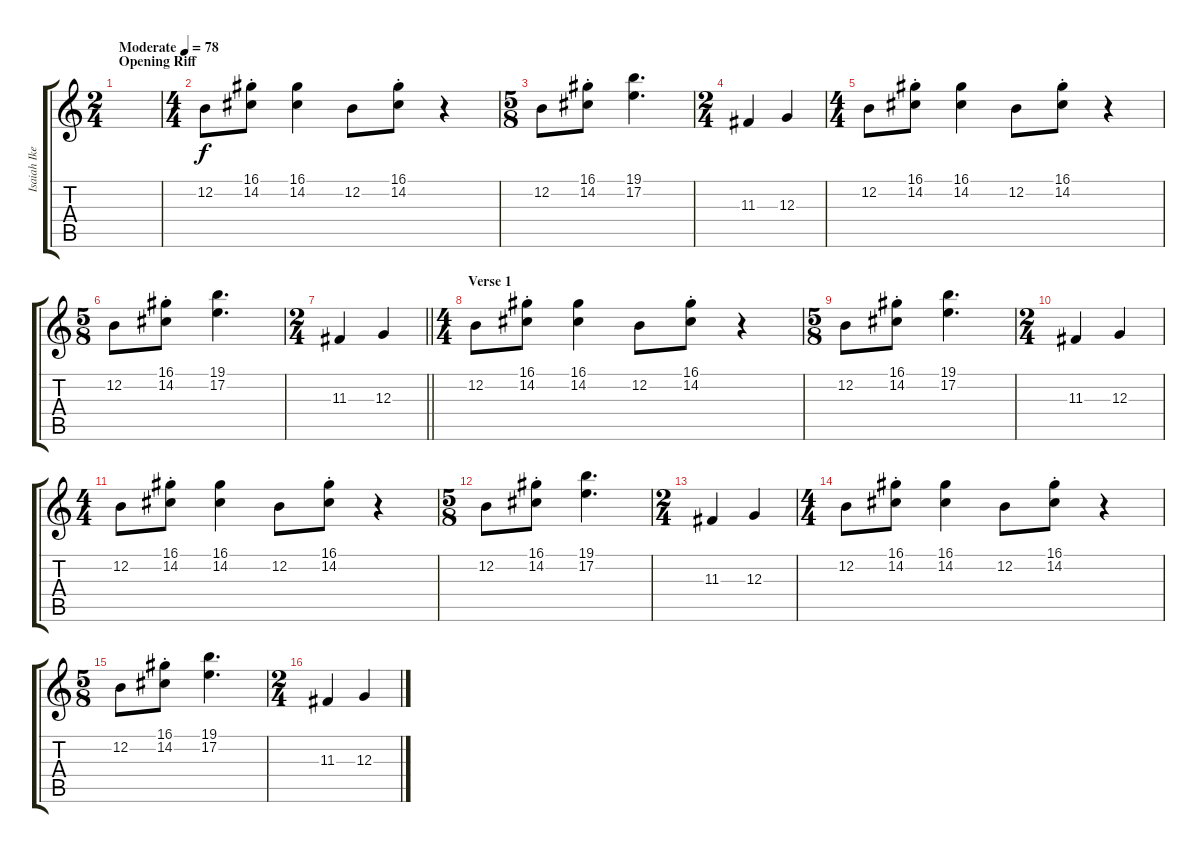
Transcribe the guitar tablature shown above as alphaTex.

\track ("Isaiah Ikey Owens" "Isaiah Ike") {instrument rockorgan}
\staff {score tabs}
\tuning (E4 B3 G3 D3 A2 E2) {hide}
\ts (2 4)
\section ("" "Opening Riff")
\tempo (78 "Moderate")
\clef g2
\ks c
|
\ts (4 4)
12.2.8 (16.1{st} 14.2{st}).8 (16.1 14.2).4 12.2.8 (16.1{st} 14.2{st}).8 r.4 |
\ts (5 8)
12.2.8 (16.1{st} 14.2{st}).8 (19.1 17.2).4{d} |
\ts (2 4)
11.3.4 12.3.4 |
\ts (4 4)
12.2.8 (16.1{st} 14.2{st}).8 (16.1 14.2).4 12.2.8 (16.1{st} 14.2{st}).8 r.4 |
\ts (5 8)
12.2.8 (16.1{st} 14.2{st}).8 (19.1 17.2).4{d} |
\ts (2 4)
\barLineRight lightlight
11.3.4 12.3.4 |
\ts (4 4)
\section ("" "Verse 1")
12.2.8 (16.1{st} 14.2{st}).8 (16.1 14.2).4 12.2.8 (16.1{st} 14.2{st}).8 r.4 |
\ts (5 8)
12.2.8 (16.1{st} 14.2{st}).8 (19.1 17.2).4{d} |
\ts (2 4)
11.3.4 12.3.4 |
\ts (4 4)
12.2.8 (16.1{st} 14.2{st}).8 (16.1 14.2).4 12.2.8 (16.1{st} 14.2{st}).8 r.4 |
\ts (5 8)
12.2.8 (16.1{st} 14.2{st}).8 (19.1 17.2).4{d} |
\ts (2 4)
11.3.4 12.3.4 |
\ts (4 4)
12.2.8 (16.1{st} 14.2{st}).8 (16.1 14.2).4 12.2.8 (16.1{st} 14.2{st}).8 r.4 |
\ts (5 8)
12.2.8 (16.1{st} 14.2{st}).8 (19.1 17.2).4{d} |
\ts (2 4)
11.3.4 12.3.4
